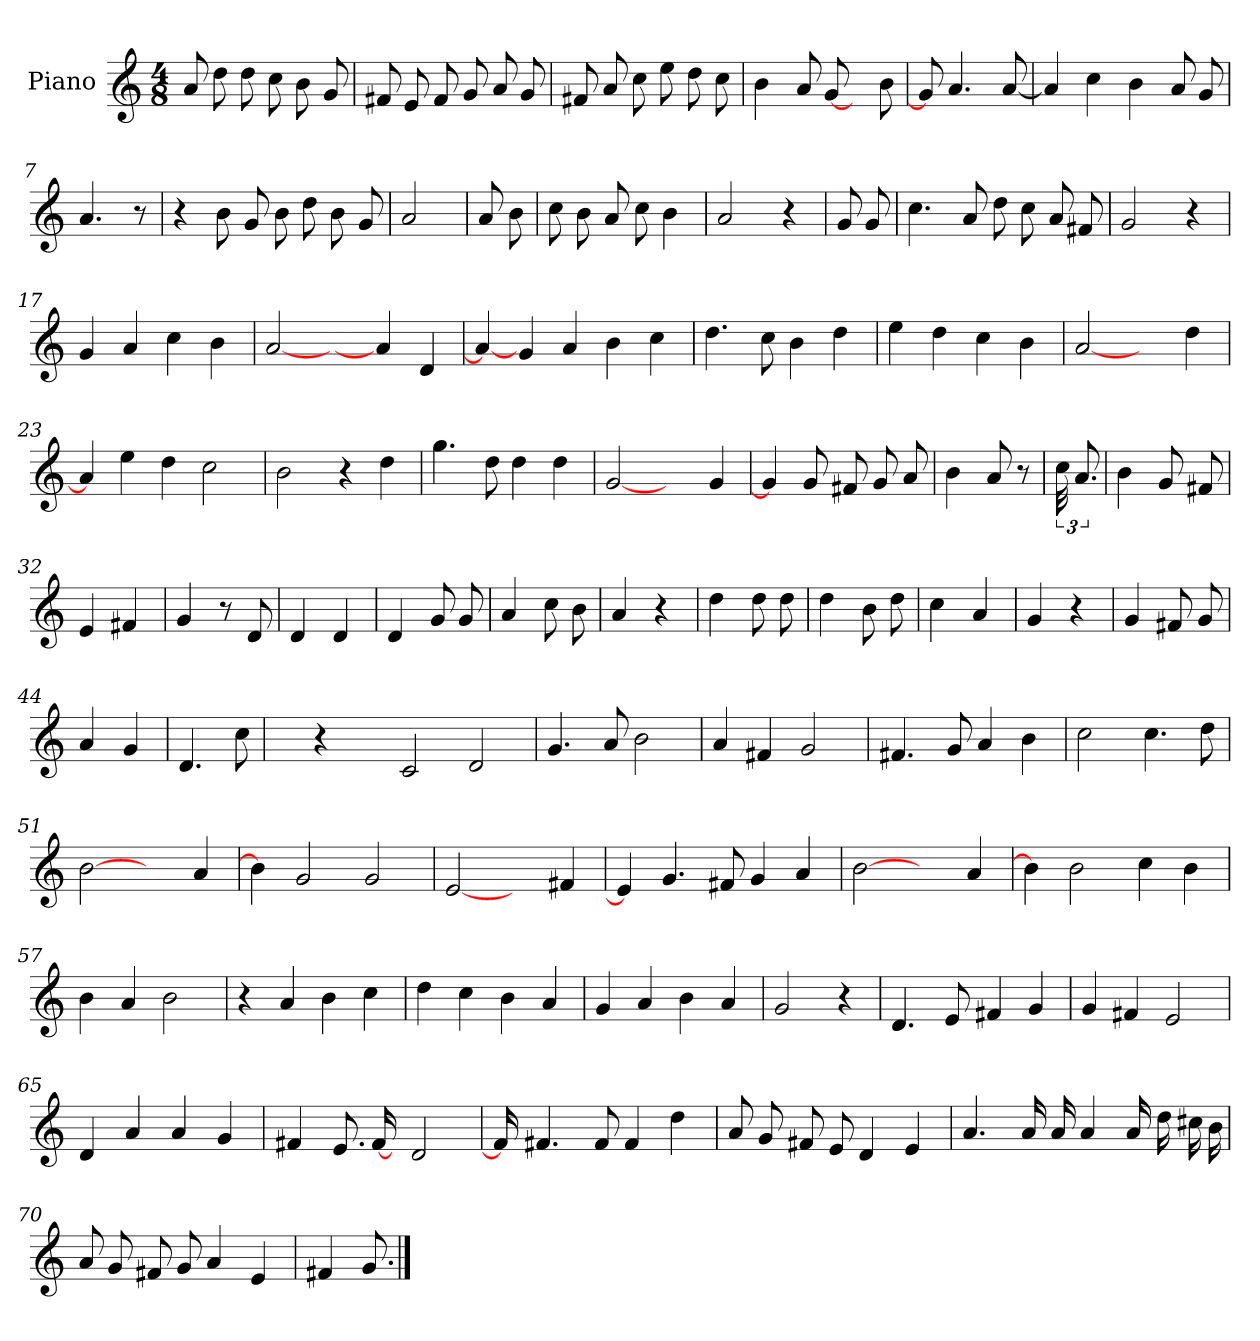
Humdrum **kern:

**kern
*part1
*staff1
*I"Piano
*I'Pno
*clefG2
*k[]
*M4/8
*MM80
=1
8a
8dd
8dd
8cc
8b
8g
=2
8f#X
8e
8f#
8g
8a
8g
=3
8f#X
8a
8cc
8ee
8dd
8cc
=4
4b
8a
[8g
8ryy
8b
=5
8g]
4.a
[8a
=6
4a]
4cc
4b
8a
8g
=7
4.a
8r
=8
4r
8b
8g
8b
8dd
8b
8g
=9
2a
=10
8a
8b
=11
8cc
8b
8a
8cc
4b
=12
2a
4r
=13
8g
8g
=14
4.cc
8a
8dd
8cc
8a
8f#X
=15
2g
4r
=17
4g
4a
4cc
4b
=18
[2a
4ryy
4a]
4d
=19
4a_
4g
4a
4b
4cc
=20
4.dd
8cc
4b
4dd
=21
4ee
4dd
4cc
4b
=22
[2a
4ryy
4dd
=23
4a]
4ee
4dd
2cc
=24
2b
4r
4dd
=25
4.gg
8dd
4dd
4dd
=26
[2g
4ryy
4g
=28
4g]
8g
8f#X
8g
8a
=29
4b
8a
8r
=30
48cc
12.a
=31
4b
8g
8f#X
=32
4e
4f#X
=33
4g
8r
8d
=34
4d
4d
=35
4d
8g
8g
=36
4a
8cc
8b
=37
4a
4r
=38
4dd
8dd
8dd
=39
4dd
8b
8dd
=40
4cc
4a
=41
4g
4r
=43
4g
8f#X
8g
=44
4a
4g
=45
4.d
8cc
=46
4ryy
4r
4ryy
2c
2d
=47
4.g
8a
2b
=48
4a
4f#X
2g
=49
4.f#X
8g
4a
4b
=50
2cc
4.cc
8dd
=51
[2b
4ryy
4a
=52
4b]
2g
2g
=53
[2e
4ryy
4f#X
=54
4e]
4.g
8f#X
4g
4a
=55
[2b
4ryy
4a
=56
4b]
2b
4cc
4b
=57
4b
4a
2b
=58
4r
4a
4b
4cc
=59
4dd
4cc
4b
4a
=60
4g
4a
4b
4a
=61
2g
4r
=63
4.d
8e
4f#X
4g
=64
4g
4f#X
2e
=65
4d
4a
4a
4g
=66
4f#X
8.e
[16f#
16ryy
2d
=67
16f#]
4.f#X
8f#
4f#
4dd
=68
8a
8g
8f#X
8e
4d
4e
=69
4.a
16a
16a
4a
16a
16dd
16cc#X
16b
=70
8a
8g
8f#X
8g
4a
4e
=71
4f#X
8.g
==
*-
